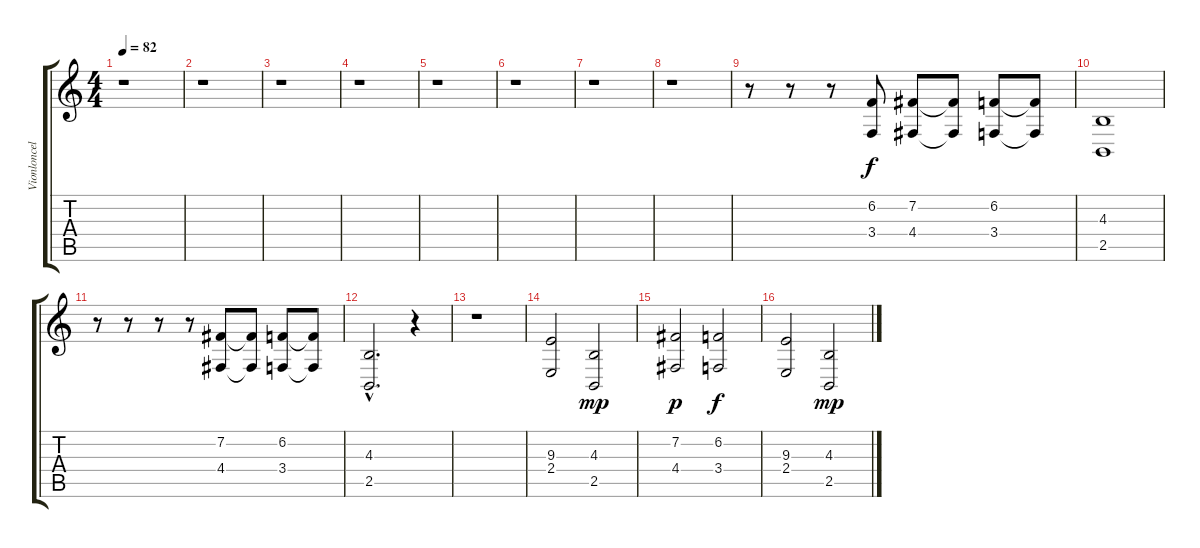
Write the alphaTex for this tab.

\track ("Vionloncelle" "Vionloncel") {instrument stringensemble2}
\staff {score tabs}
\tuning (E4 B3 G3 D3 A2 E2) {hide}
\ts (4 4)
\tempo 82
\clef g2
\ks c
r.1{dy f} |
r.1 |
r.1 |
r.1 |
r.1 |
r.1 |
r.1 |
r.1 |
r.8 r.8 r.8 (6.2 3.4).8 (7.2 4.4).8 (7.2{t} 4.4{t}).8 (6.2 3.4).8 (6.2{t} 3.4{t}).8 |
(4.3 2.5).1 |
r.8 r.8 r.8 r.8 (7.2 4.4).8 (7.2{t} 4.4{t}).8 (6.2 3.4).8 (6.2{t} 3.4{t}).8 |
(4.3{hac} 2.5{hac}).2{d} r.4 |
r.1 |
(9.3 2.4).2 (4.3 2.5).2{dy mp} |
(7.2 4.4).2{dy p} (6.2 3.4).2{dy f} |
(9.3 2.4).2 (4.3 2.5).2{dy mp}
